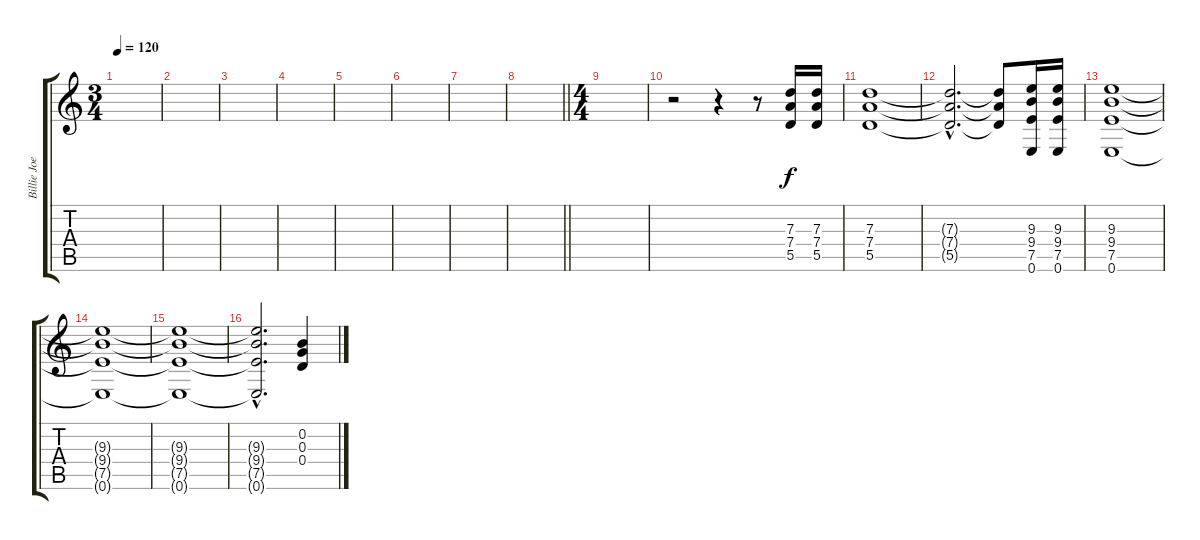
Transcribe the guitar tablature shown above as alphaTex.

\track ("Billie Joe" "Billie Joe") {instrument distortionguitar}
\staff {score tabs}
\tuning (E4 B3 G3 D3 A2 E2) {hide}
\ts (3 4)
\tempo 120
\clef g2
\ks c
|
|
|
|
|
|
|
\barLineRight lightlight
|
\ts (4 4)
|
r.2 r.4 r.8 (7.3 7.4 5.5).16 (7.3 7.4 5.5).16 |
(7.3 7.4 5.5).1 |
(7.3{hac t} 7.4{hac t} 5.5{hac t}).2{d} (7.3{t} 7.4{t} 5.5{t}).8 (9.3 9.4 7.5 0.6).16 (9.3 9.4 7.5 0.6).16 |
(9.3 9.4 7.5 0.6).1 |
(9.3{t} 9.4{t} 7.5{t} 0.6{t}).1 |
(9.3{t} 9.4{t} 7.5{t} 0.6{t}).1 |
(9.3{hac t} 9.4{hac t} 7.5{hac t} 0.6{hac t}).2{d} (0.2 0.3 0.4).4
